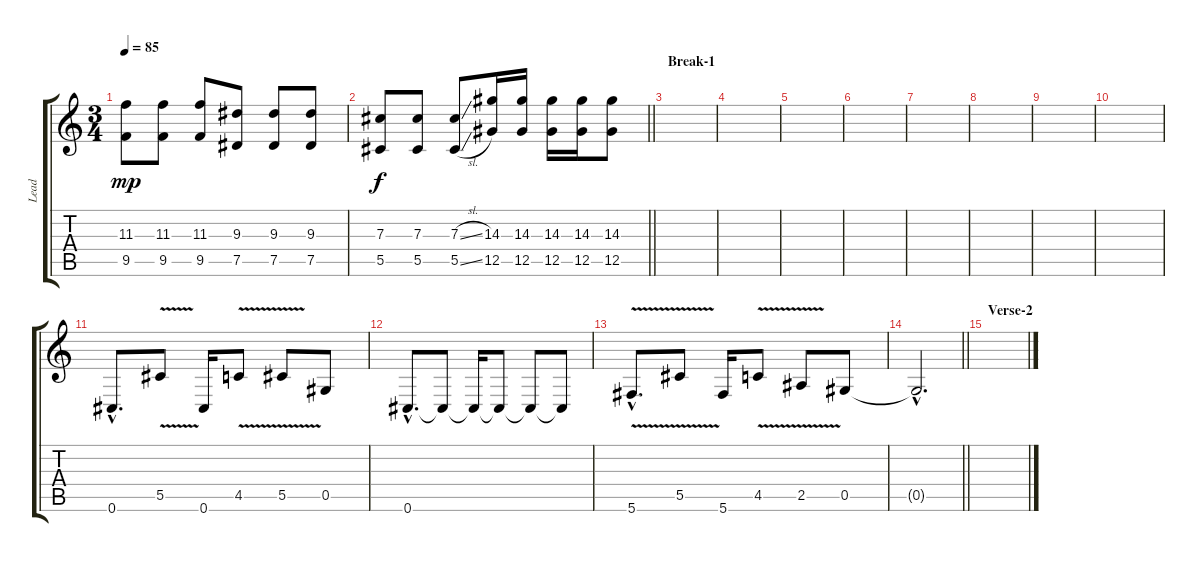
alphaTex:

\track ("Lead" "Lead") {instrument distortionguitar}
\staff {score tabs}
\tuning (Eb4 Bb3 Gb3 Db3 Ab2 Db2) {hide}
\ts (3 4)
\tempo 85
\clef g2
\ks c
(11.3 9.5).8{dy mp} (11.3 9.5).8 (11.3 9.5).8 (9.3 7.5).8 (9.3 7.5).8 (9.3 7.5).8 |
\barLineRight lightlight
(7.3 5.5).8{dy f} (7.3 5.5).8 (7.3{sl} 5.5{sl}).8 (14.3 12.5).16 (14.3 12.5).16 (14.3 12.5).16 (14.3 12.5).16 (14.3 12.5).8 |
\section ("" "Break-1")
|
|
|
|
|
|
|
|
0.6{hac}.8{d} 5.5{v}.8 0.6.16 4.5{v}.8 5.5{v}.8 0.5.8 |
0.6{hac}.8{d} 0.6{t}.8 0.6{t}.16 0.6{t}.8 0.6{t}.8 0.6{t}.8 |
5.6{v hac}.8{d} 5.5{v}.8 5.6.16 4.5{v}.8 2.5{v}.8 0.5.8 |
\barLineRight lightlight
0.5{hac t}.2{d} |
\section ("" "Verse-2")
